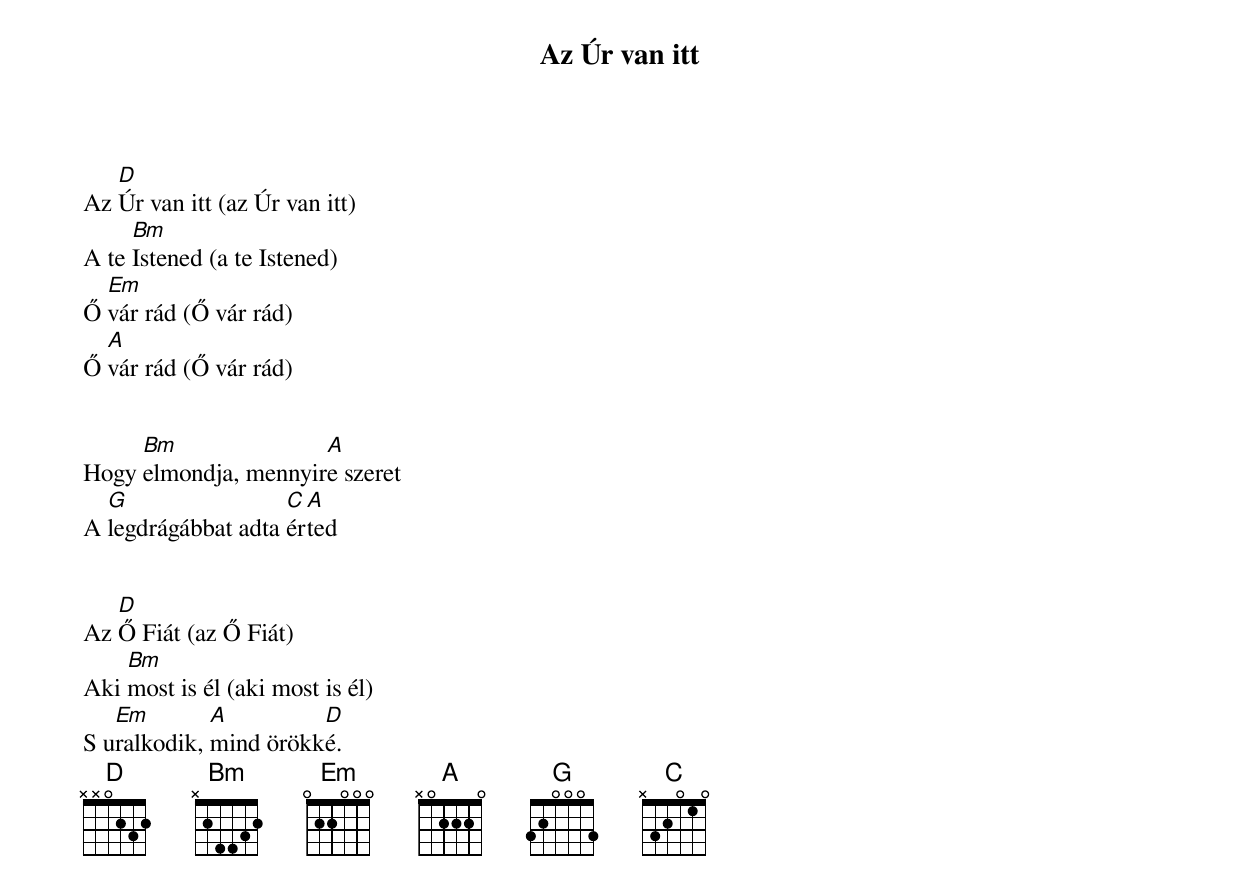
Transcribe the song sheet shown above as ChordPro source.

{title: Az Úr van itt}
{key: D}
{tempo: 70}
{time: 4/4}
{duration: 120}




Az [D]Úr van itt (az Úr van itt)
A te [Bm]Istened (a te Istened)
Ő [Em]vár rád (Ő vár rád)
Ő [A]vár rád (Ő vár rád)


Hogy [Bm]elmondja, mennyir[A]e szeret
A [G]legdrágábbat adta [C]ér[A]ted


Az [D]Ő Fiát (az Ő Fiát)
Aki [Bm]most is él (aki most is él)
S u[Em]ralkodik, [A]mind örökk[D]é.
